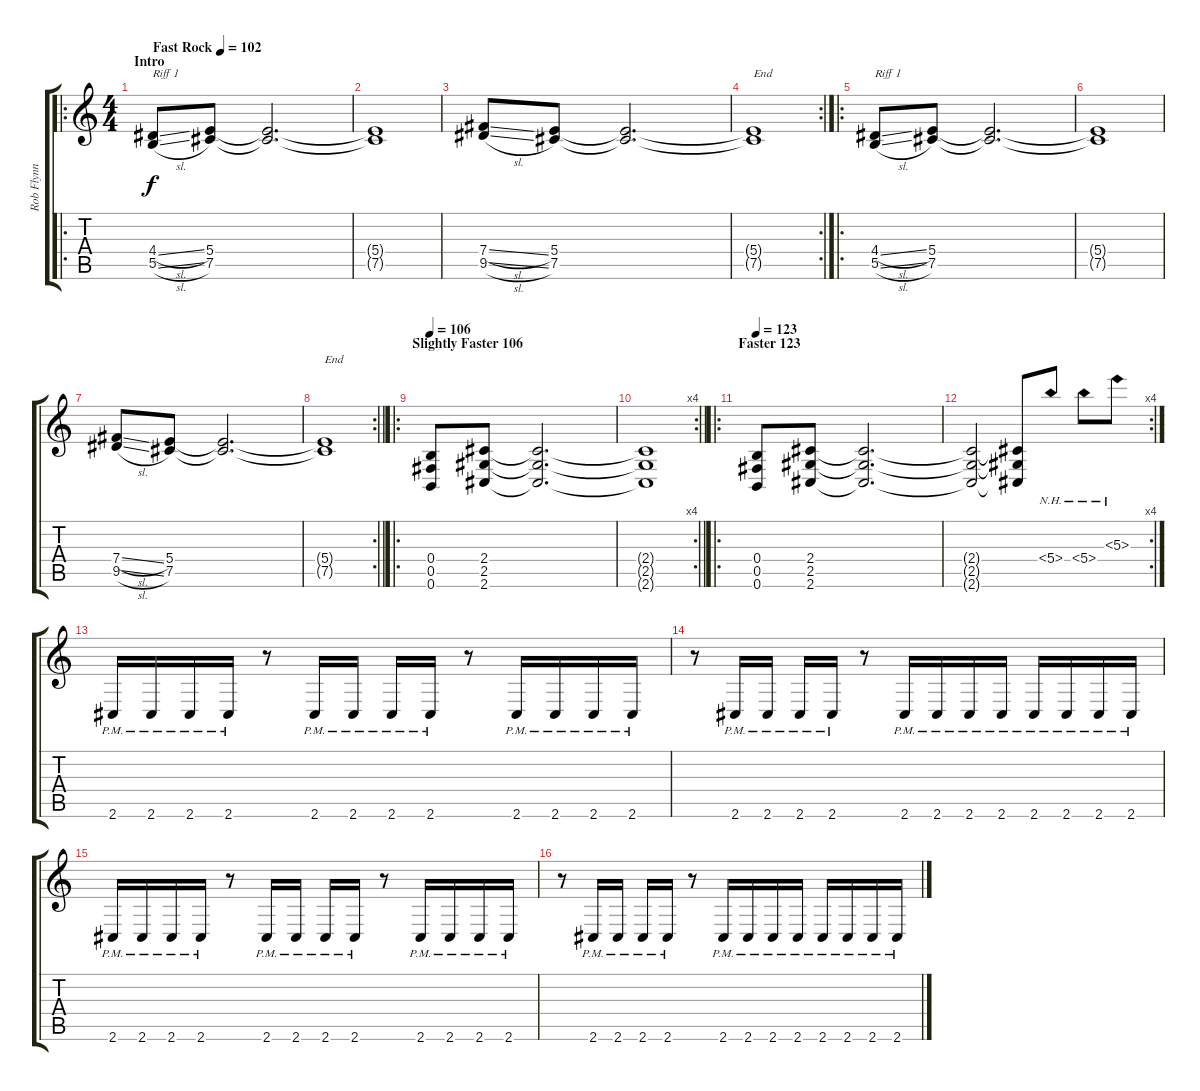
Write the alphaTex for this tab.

\track ("Rob Flynn" "Rob Flynn") {instrument overdrivenguitar}
\staff {score tabs}
\tuning (Db4 Ab3 E3 B2 Gb2 B1) {hide}
\ro
\ts (4 4)
\section ("" "Intro")
\tempo (102 "Fast Rock")
\clef g2
\ks c
(4.4{sl} 5.5{sl}).8{txt "Riff 1" dy f instrument electricguitarclean} (5.4 7.5).8 (5.4{t} 7.5{t}).2{d} |
(5.4{t} 7.5{t}).1 |
(7.4{sl} 9.5{sl}).8 (5.4 7.5).8 (5.4{t} 7.5{t}).2{d} |
\rc 2
(5.4{t} 7.5{t}).1{txt "End"} |
\ro
(4.4{sl} 5.5{sl}).8{txt "Riff 1" instrument electricguitarclean} (5.4 7.5).8 (5.4{t} 7.5{t}).2{d} |
(5.4{t} 7.5{t}).1 |
(7.4{sl} 9.5{sl}).8 (5.4 7.5).8 (5.4{t} 7.5{t}).2{d} |
\rc 2
\barLineRight lightlight
(5.4{t} 7.5{t}).1{txt "End"} |
\ro
\section ("" "Slightly Faster 106")
\tempo 106
(0.4 0.5 0.6).8{instrument overdrivenguitar} (2.4 2.5 2.6).8 (2.4{t} 2.5{t} 2.6{t}).2{d} |
\rc 4
\barLineRight lightlight
(2.4{t} 2.5{t} 2.6{t}).1 |
\ro
\section ("" "Faster 123")
\tempo 123
(0.4 0.5 0.6).8 (2.4 2.5 2.6).8 (2.4{t} 2.5{t} 2.6{t}).2{d} |
\rc 4
(2.4{t} 2.5{t} 2.6{t}).2 (2.4{t} 2.5{t} 2.6{t}).8 5.4{nh}.8 5.4{nh}.8 5.3{nh}.8 |
2.6{pm}.16 2.6{pm}.16 2.6{pm}.16 2.6{pm}.16 r.8 2.6{pm}.16 2.6{pm}.16 2.6{pm}.16 2.6{pm}.16 r.8 2.6{pm}.16 2.6{pm}.16 2.6{pm}.16 2.6{pm}.16 |
r.8 2.6{pm}.16 2.6{pm}.16 2.6{pm}.16 2.6{pm}.16 r.8 2.6{pm}.16 2.6{pm}.16 2.6{pm}.16 2.6{pm}.16 2.6{pm}.16 2.6{pm}.16 2.6{pm}.16 2.6{pm}.16 |
2.6{pm}.16 2.6{pm}.16 2.6{pm}.16 2.6{pm}.16 r.8 2.6{pm}.16 2.6{pm}.16 2.6{pm}.16 2.6{pm}.16 r.8 2.6{pm}.16 2.6{pm}.16 2.6{pm}.16 2.6{pm}.16 |
r.8 2.6{pm}.16 2.6{pm}.16 2.6{pm}.16 2.6{pm}.16 r.8 2.6{pm}.16 2.6{pm}.16 2.6{pm}.16 2.6{pm}.16 2.6{pm}.16 2.6{pm}.16 2.6{pm}.16 2.6{pm}.16
